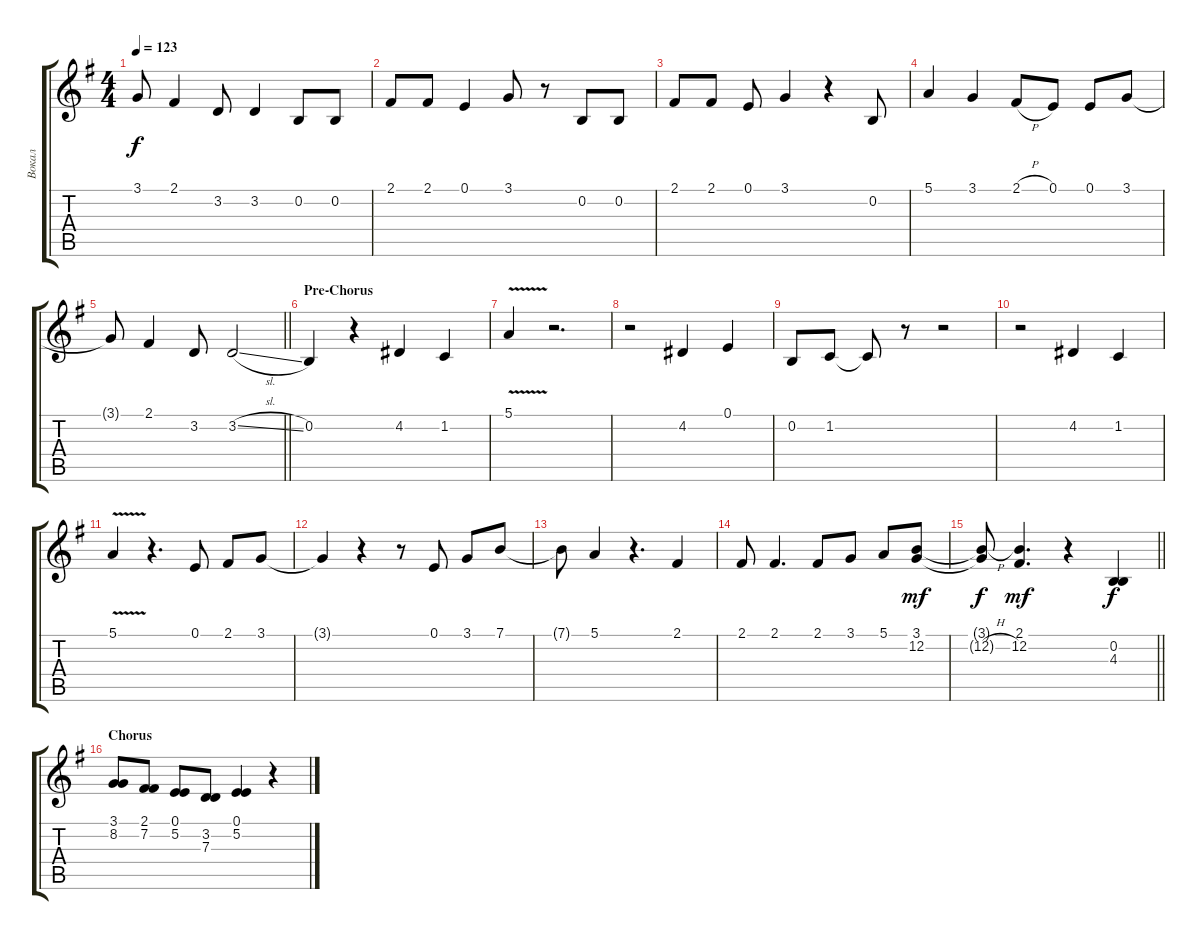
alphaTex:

\track ("Вокал" "Вокал") {instrument trumpet}
\staff {score tabs}
\tuning (E4 B3 G3 D3 A2 E2) {hide}
\ts (4 4)
\tempo 123
\clef g2
\ks eminor
3.1{t}.8{dy f} 2.1.4 3.2.8 3.2.4 0.2.8 0.2.8 |
2.1.8 2.1.8 0.1.4 3.1.8 r.8 0.2.8 0.2.8 |
2.1.8 2.1.8 0.1.8 3.1.4 r.4 0.2.8 |
5.1.4 3.1.4 2.1{h}.8 0.1.8 0.1.8 3.1.8 |
\barLineRight lightlight
3.1{t}.8 2.1.4 3.2.8 3.2{sl}.2 |
\section ("" "Pre-Chorus")
0.2.4 r.4 4.2.4 1.2.4 |
5.1{v}.4 r.2{d} |
r.2 4.2.4 0.1.4 |
0.2.8 1.2.8 1.2{t}.8 r.8 r.2 |
r.2 4.2.4 1.2.4 |
5.1{v}.4 r.4{d} 0.1.8 2.1.8 3.1.8 |
3.1{t}.4 r.4 r.8 0.1.8 3.1.8 7.1.8 |
7.1{t}.8 5.1.4 r.4{d} 2.1.4 |
2.1.8 2.1.4{d} 2.1.8 3.1.8 5.1.8 (3.1 12.2).8{dy mf} |
\barLineRight lightlight
(3.1{h t} 12.2{h t}).8{dy f} (2.1 12.2).4{d dy mf} r.4 (0.2 4.3).4{dy f} |
\section ("" "Chorus")
(3.1 8.2).8 (2.1 7.2).8 (0.1 5.2).8 (3.2 7.3).8 (0.1 5.2).4 r.4
